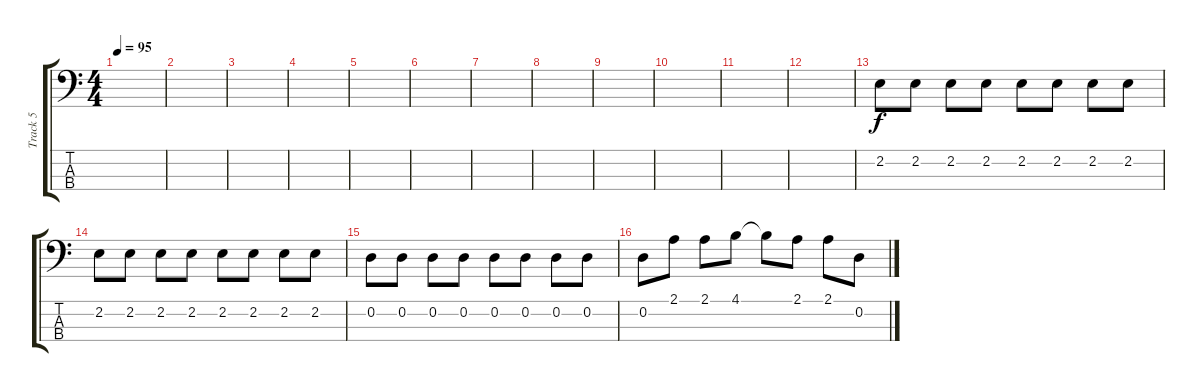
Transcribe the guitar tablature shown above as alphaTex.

\track ("Track 5" "Track 5") {instrument electricbassfinger}
\staff {score tabs}
\tuning (G2 D2 A1 E1) {hide}
\ts (4 4)
\tempo 95
\clef f4
\ks c
|
|
|
|
|
|
|
|
|
|
|
|
2.2.8 2.2.8 2.2.8 2.2.8 2.2.8 2.2.8 2.2.8 2.2.8 |
2.2.8 2.2.8 2.2.8 2.2.8 2.2.8 2.2.8 2.2.8 2.2.8 |
0.2.8 0.2.8 0.2.8 0.2.8 0.2.8 0.2.8 0.2.8 0.2.8 |
0.2.8 2.1.8 2.1.8 4.1.8 4.1{t}.8 2.1.8 2.1.8 0.2.8
